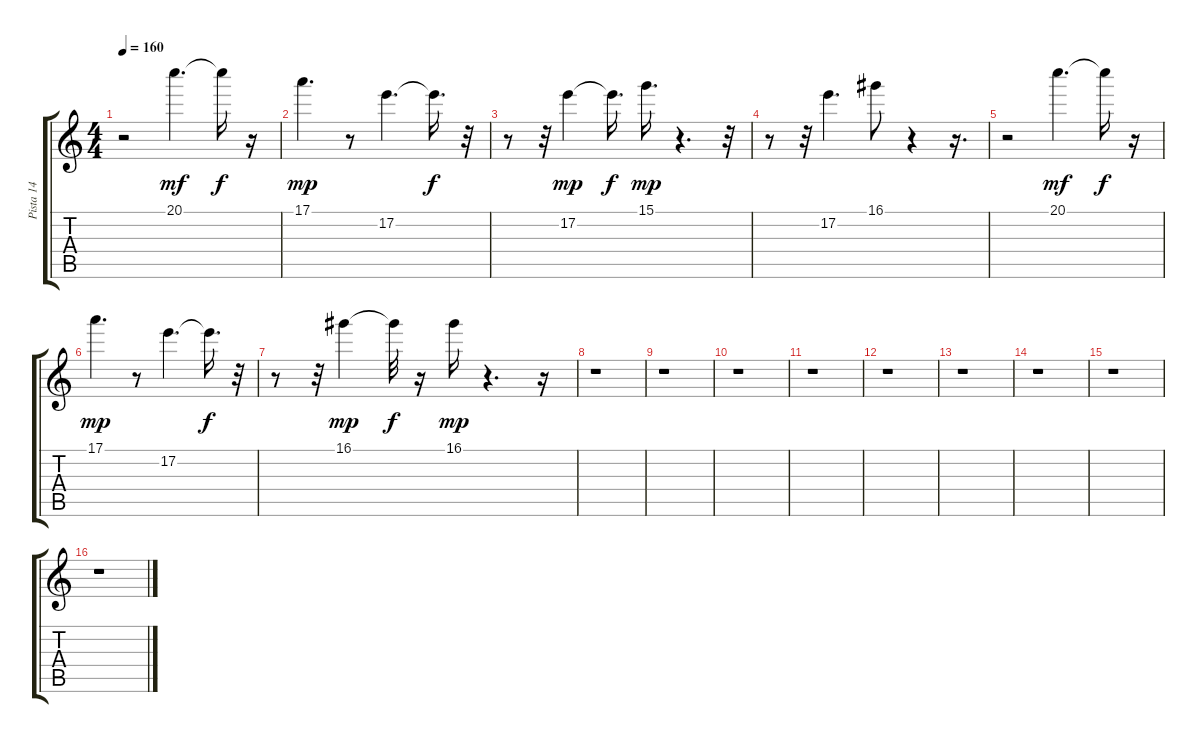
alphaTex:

\track ("Pista 14" "Pista 14") {instrument electricguitarjazz}
\staff {score tabs}
\tuning (E4 B3 G3 D3 A2 E2) {hide}
\ts (4 4)
\tempo 160
\clef g2
\ks c
r.2{dy mf} 20.1.4{d} 20.1{t}.16{dy f} r.16 |
17.1.4{d dy mp} r.8 17.2.4{d} 17.2{t}.16{d dy f} r.32 |
r.8 r.32 17.2.4{dy mp} 17.2{t}.16{d dy f} 15.1.16{d dy mp} r.4{d} r.32 |
r.8 r.32 17.2.4{d} 16.1.8 r.4 r.16{d} |
r.2 20.1.4{d dy mf} 20.1{t}.16{dy f} r.16 |
17.1.4{d dy mp} r.8 17.2.4{d} 17.2{t}.16{d dy f} r.32 |
r.8 r.32 16.1.4{dy mp} 16.1{t}.32{dy f} r.16 16.1.16{dy mp} r.4{d} r.16 |
r.1 |
r.1 |
r.1 |
r.1 |
r.1 |
r.1 |
r.1 |
r.1 |
r.1
